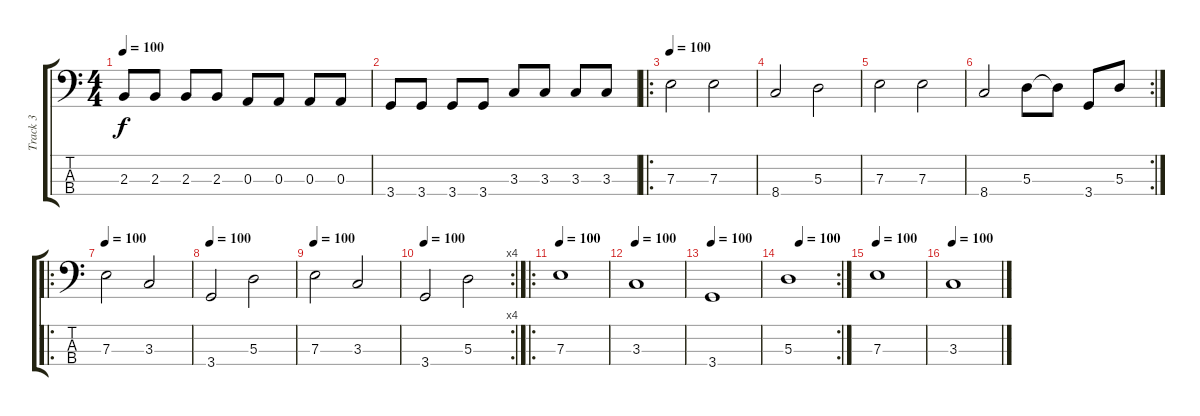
\track ("Track 3" "Track 3") {instrument electricbassfinger}
\staff {score tabs}
\tuning (G2 D2 A1 E1) {hide}
\ts (4 4)
\tempo 100
\clef f4
\ks c
2.3.8{dy f} 2.3.8 2.3.8 2.3.8 0.3.8 0.3.8 0.3.8 0.3.8 |
3.4.8 3.4.8 3.4.8 3.4.8 3.3.8 3.3.8 3.3.8 3.3.8 |
\ro
\tempo 100
7.3.2 7.3.2 |
8.4.2 5.3.2 |
7.3.2 7.3.2 |
\rc 2
8.4.2 5.3.8 5.3{t}.8 3.4.8 5.3.8 |
\ro
\tempo 100
7.3.2 3.3.2 |
\tempo 100
3.4.2 5.3.2 |
\tempo 100
7.3.2 3.3.2 |
\rc 4
\tempo 100
3.4.2 5.3.2 |
\ro
\tempo 100
7.3.1 |
\tempo 100
3.3.1 |
\tempo 100
3.4.1 |
\rc 2
\tempo (100 0.25)
5.3.1 |
\tempo 100
7.3.1 |
\tempo 100
3.3.1
